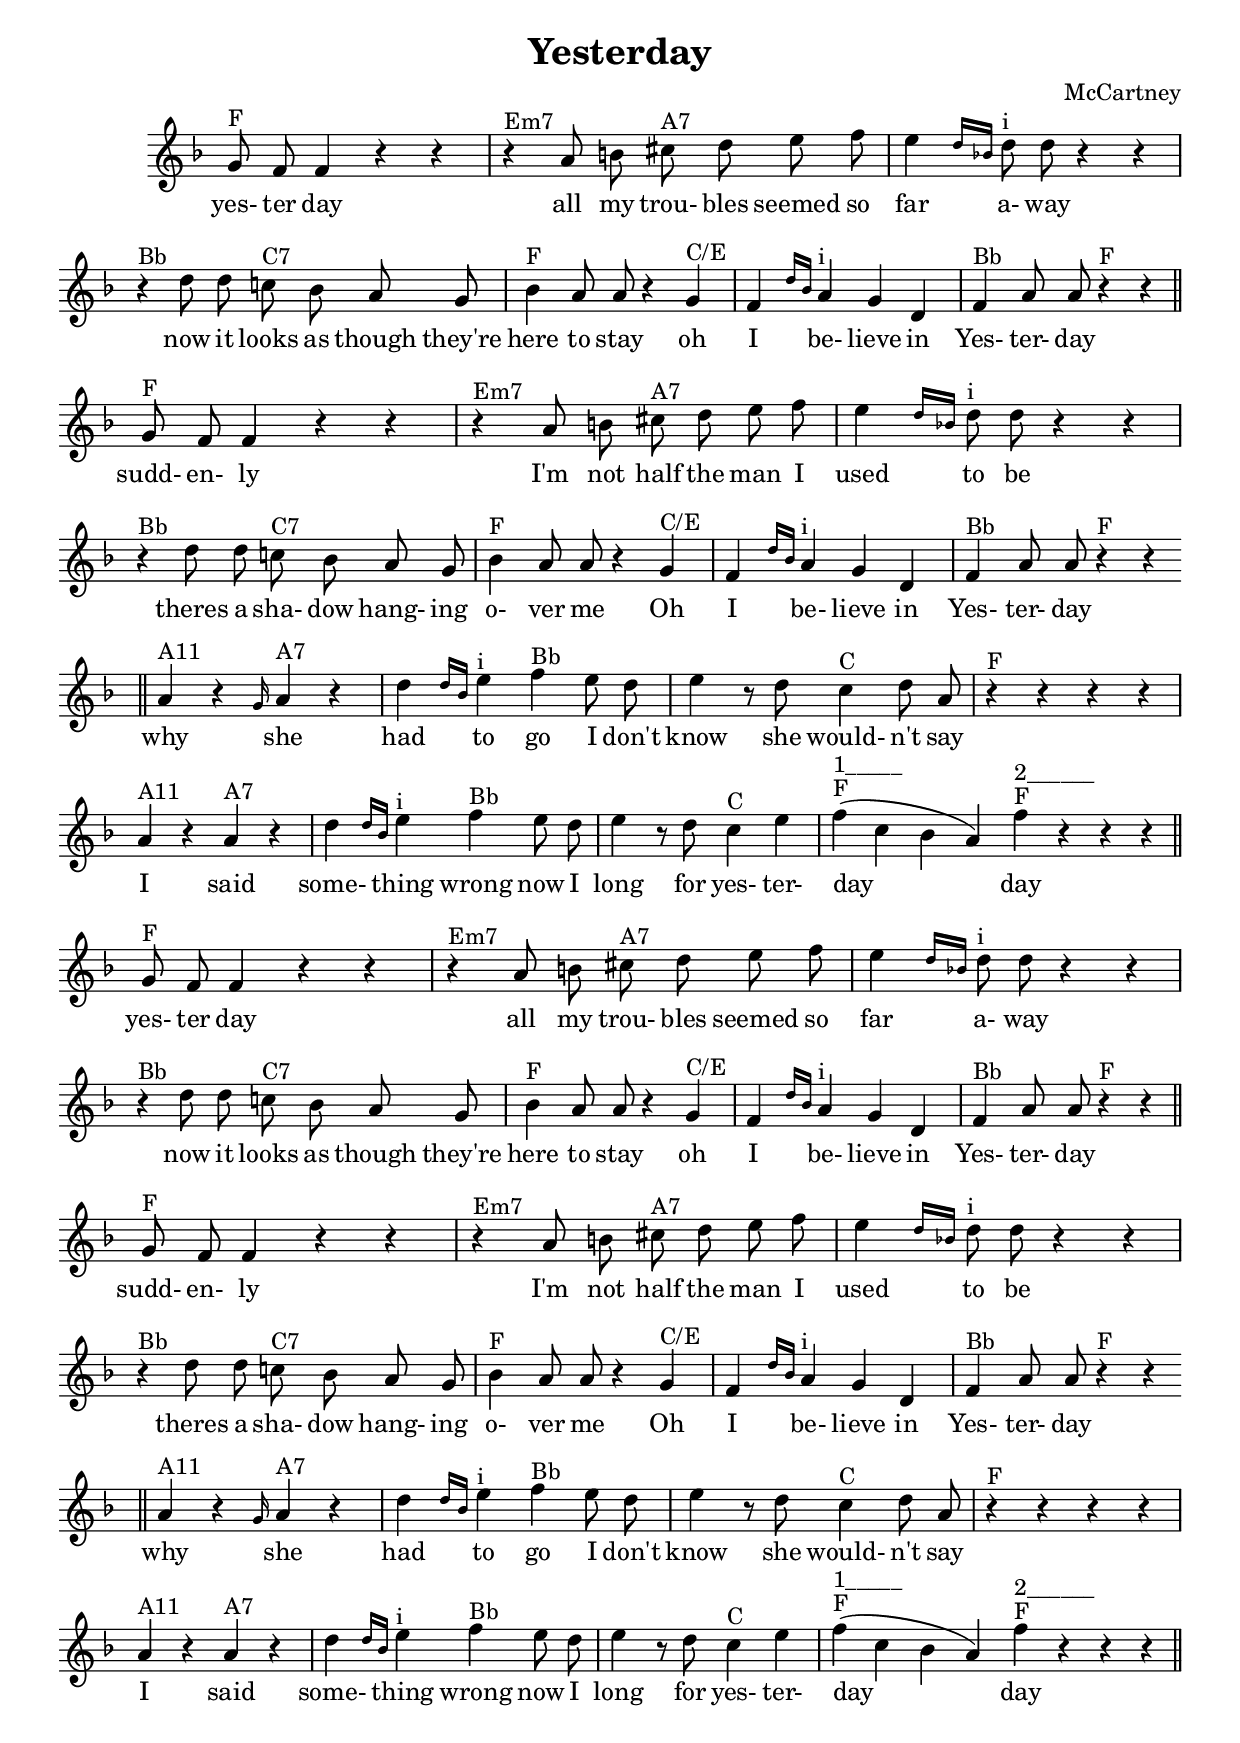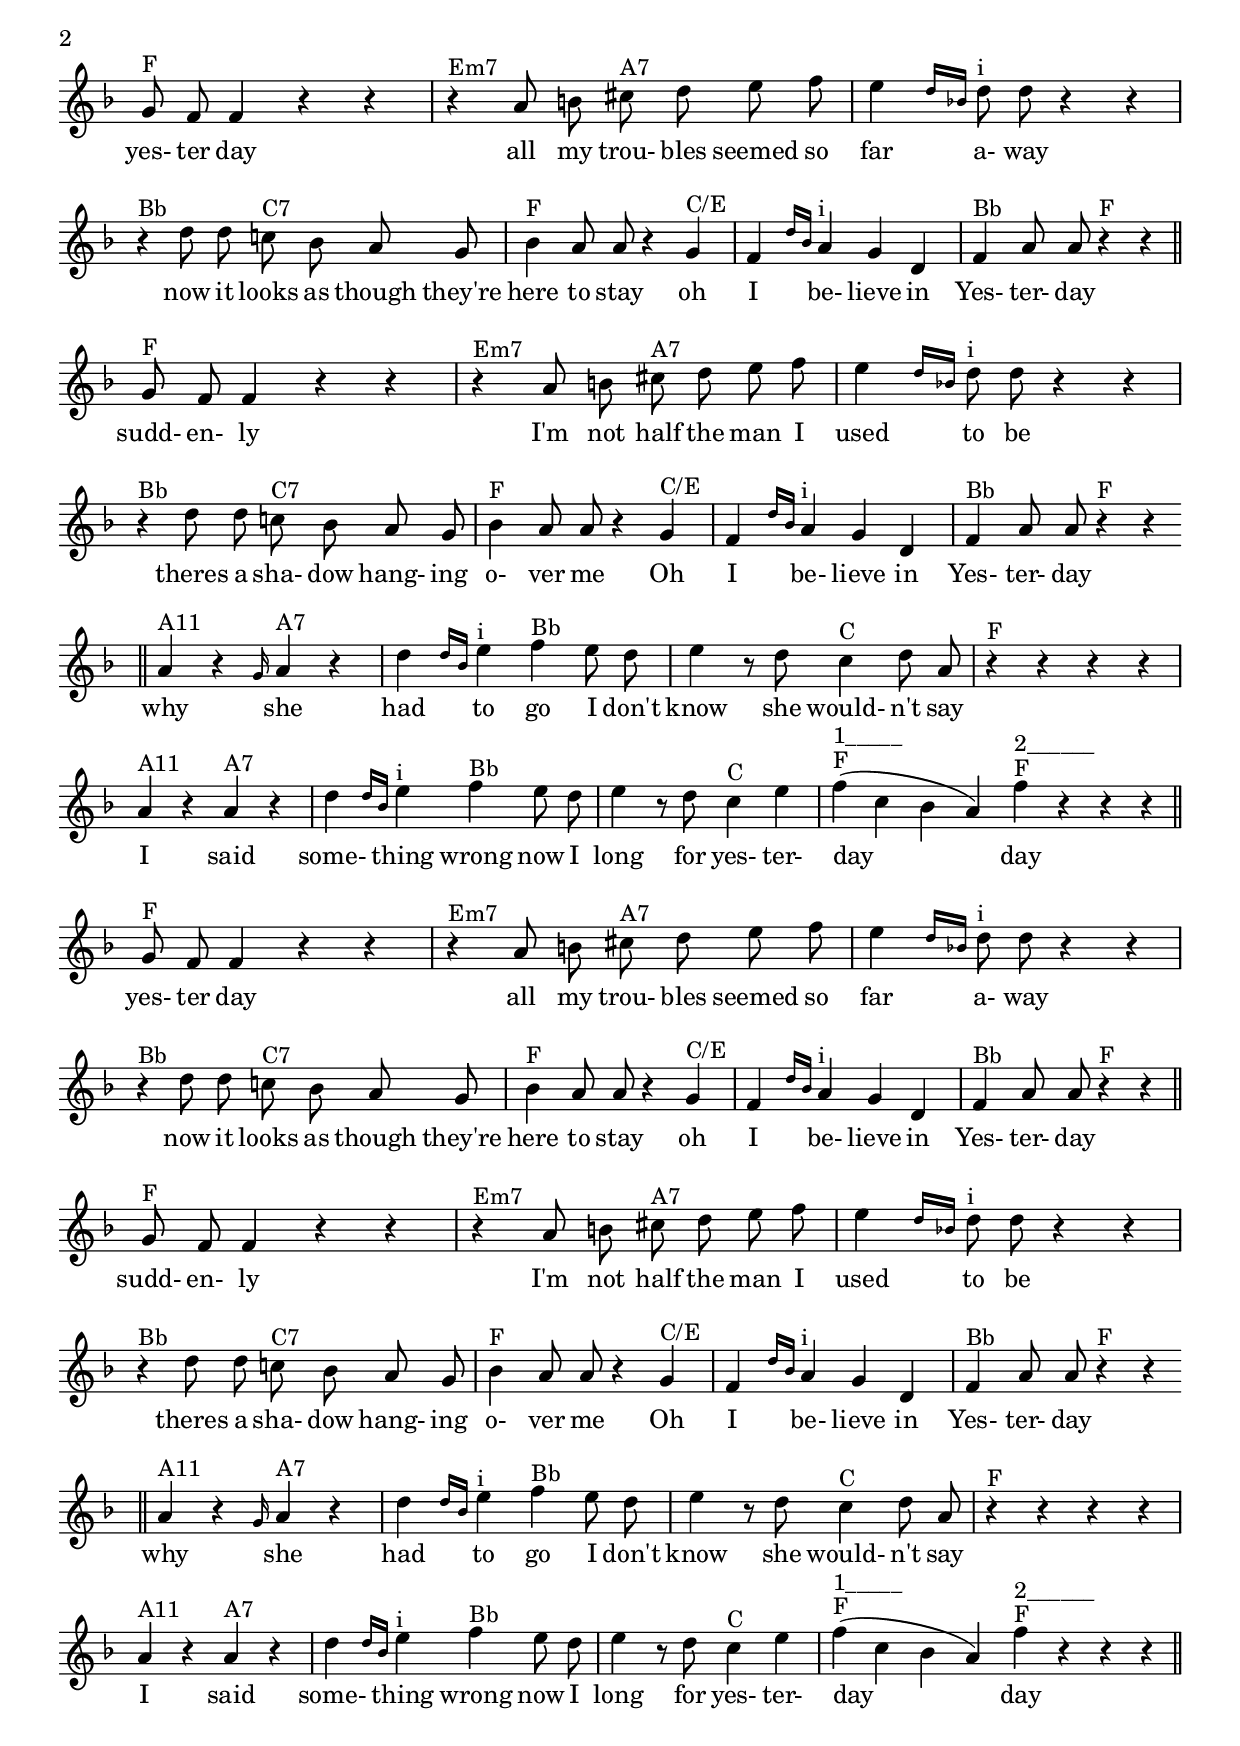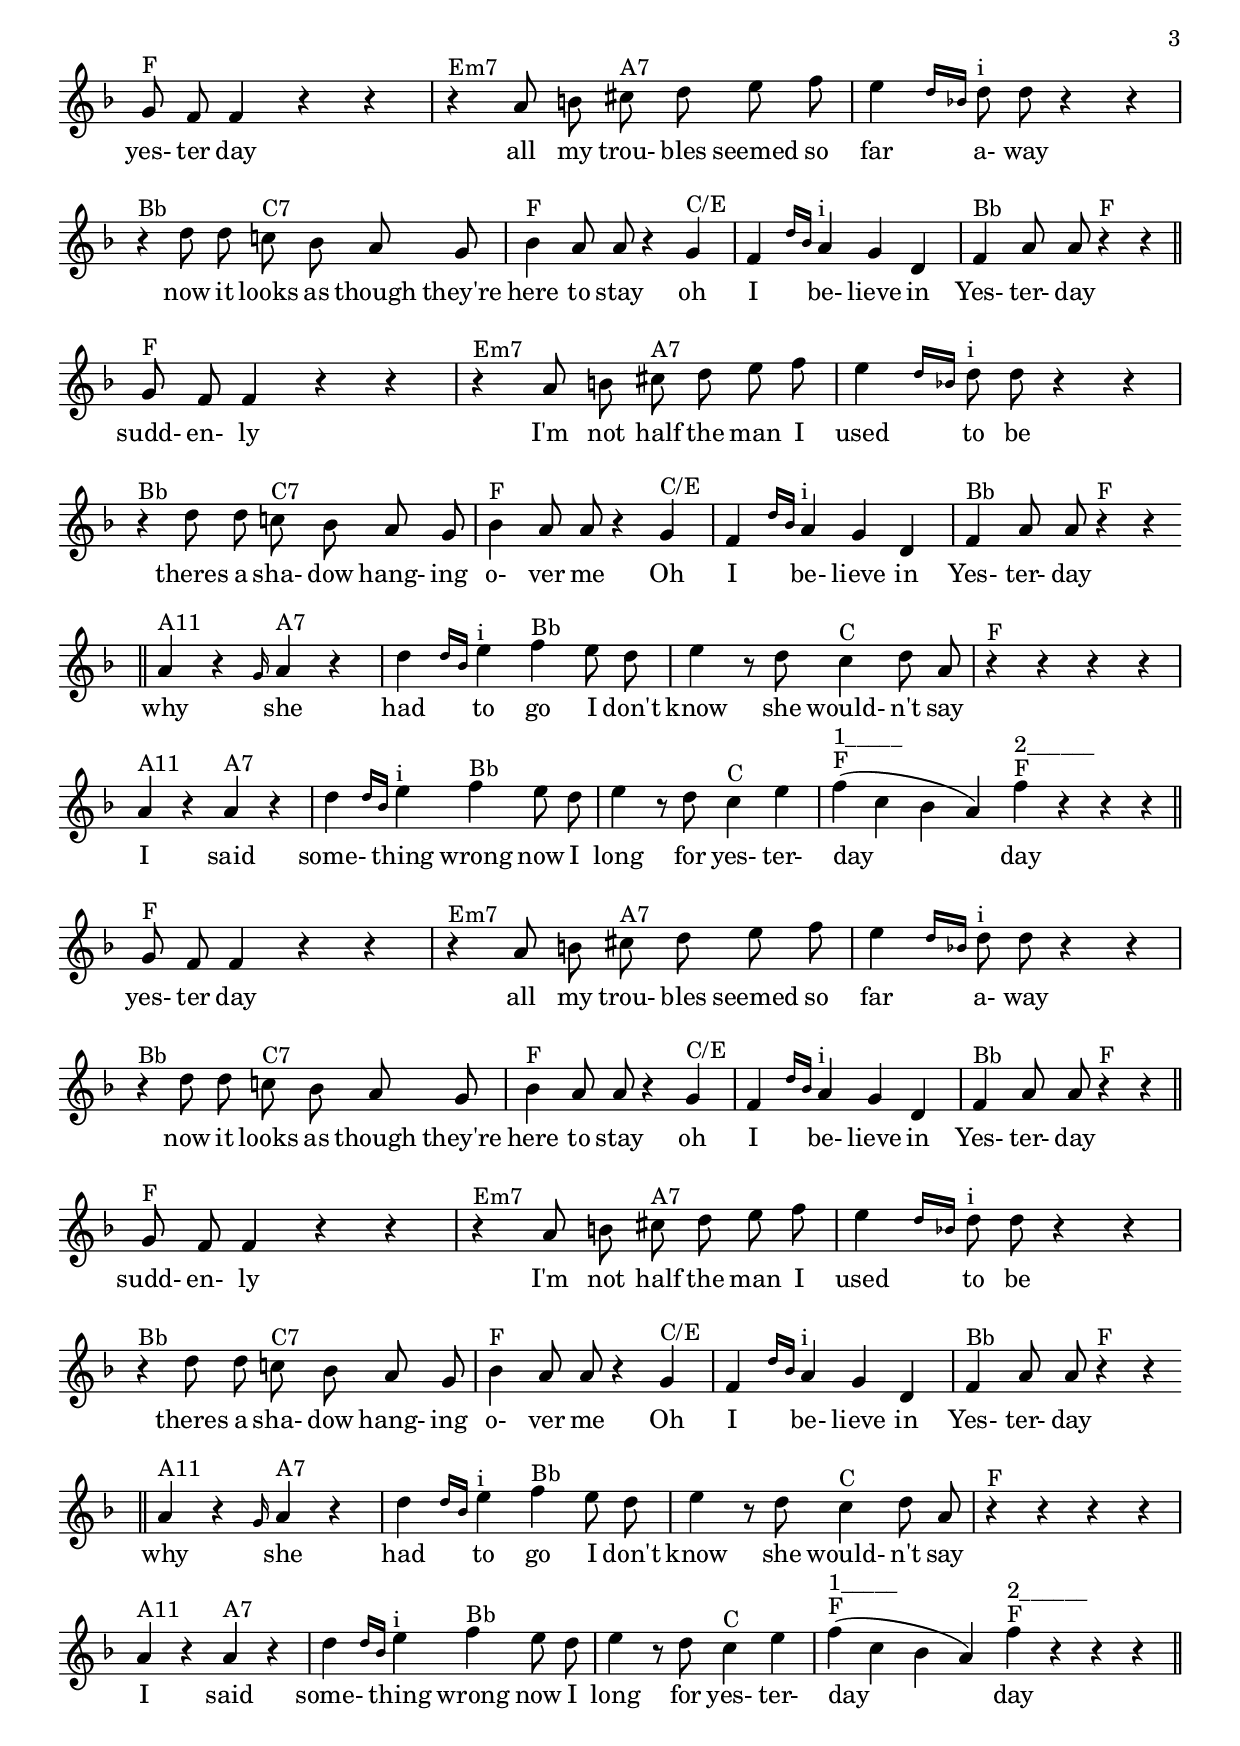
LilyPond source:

#(ly:set-option 'midi-extension "mid")
\version "2.12.3"
\include "english.ly"
\header{
title = "Yesterday"
composer = "McCartney"
}
%{

%}
melody = {
\once \override Staff.TimeSignature #'stencil = ##f
\clef treble
\key c \major
\autoBeamOn
\cadenzaOn


 d'8^"F" c'8 c'4 r4 r4 \bar "|"  r4^"Em7" e'8 fs'8 gs'8^"A7" a'8 b'8 c''8 \bar "|"  b'4 \grace {a'16[ f'16]}a'8^"i" a'8 r4 r4 \bar "|"  \break
\grace s64 r4^"Bb" a'8 a'8 g'8^"C7" f'8 e'8 d'8 \bar "|"  f'4^"F" e'8 e'8 r4 d'4^"C/E" \bar "|"  c'4 \grace {a'16[ f'16]}e'4^"i" d'4 a4 \bar "|"  c'4^"Bb" e'8 e'8 r4^"F" r4 \bar "||"   \break
\grace s64 d'8^"F" c'8 c'4 r4 r4 \bar "|"  r4^"Em7" e'8 fs'8 gs'8^"A7" a'8 b'8 c''8 \bar "|"  b'4 \grace {a'16[ f'16]}a'8^"i" a'8 r4 r4 \bar "|"  \break
\grace s64 r4^"Bb" a'8 a'8 g'8^"C7" f'8 e'8 d'8 \bar "|"  f'4^"F" e'8 e'8 r4 d'4^"C/E" \bar "|"  c'4 \grace {a'16[ f'16]}e'4^"i" d'4 a4 \bar "|"  c'4^"Bb" e'8 e'8 r4^"F" r4 \bar ":|"  \break
\grace s64 \bar "||"   e'4^"A11" r4 \grace {d'16}e'4^"A7" r4 \bar "|"  a'4 \grace {a'16[ f'16]}b'4^"i" c''4^"Bb" b'8 a'8 \bar "|"  b'4 r8 a'8 g'4^"C" a'8 e'8 \bar "|"  r4^"F" r4 r4 r4 \bar "|"  \break
\grace s64 e'4^"A11" r4 e'4^"A7" r4 \bar "|"  a'4 \grace {a'16[ f'16]}b'4^"i" c''4^"Bb" b'8 a'8 \bar "|"  b'4 r8 a'8 g'4^"C" b'4 \bar "|"  c''4(^"F"^"1_____" g'4 f'4 e'4) \bar ":|"  c''4^"F"^"2______" r4 r4 r4 \bar "||"   \break
\grace s64 d'8^"F" c'8 c'4 r4 r4 \bar "|"  r4^"Em7" e'8 fs'8 gs'8^"A7" a'8 b'8 c''8 \bar "|"  b'4 \grace {a'16[ f'16]}a'8^"i" a'8 r4 r4 \bar "|"  \break
\grace s64 r4^"Bb" a'8 a'8 g'8^"C7" f'8 e'8 d'8 \bar "|"  f'4^"F" e'8 e'8 r4 d'4^"C/E" \bar "|"  c'4 \grace {a'16[ f'16]}e'4^"i" d'4 a4 \bar "|"  c'4^"Bb" e'8 e'8 r4^"F" r4 \bar "||"   \break
\grace s64 d'8^"F" c'8 c'4 r4 r4 \bar "|"  r4^"Em7" e'8 fs'8 gs'8^"A7" a'8 b'8 c''8 \bar "|"  b'4 \grace {a'16[ f'16]}a'8^"i" a'8 r4 r4 \bar "|"  \break
\grace s64 r4^"Bb" a'8 a'8 g'8^"C7" f'8 e'8 d'8 \bar "|"  f'4^"F" e'8 e'8 r4 d'4^"C/E" \bar "|"  c'4 \grace {a'16[ f'16]}e'4^"i" d'4 a4 \bar "|"  c'4^"Bb" e'8 e'8 r4^"F" r4 \bar ":|"  \break
\grace s64 \bar "||"   e'4^"A11" r4 \grace {d'16}e'4^"A7" r4 \bar "|"  a'4 \grace {a'16[ f'16]}b'4^"i" c''4^"Bb" b'8 a'8 \bar "|"  b'4 r8 a'8 g'4^"C" a'8 e'8 \bar "|"  r4^"F" r4 r4 r4 \bar "|"  \break
\grace s64 e'4^"A11" r4 e'4^"A7" r4 \bar "|"  a'4 \grace {a'16[ f'16]}b'4^"i" c''4^"Bb" b'8 a'8 \bar "|"  b'4 r8 a'8 g'4^"C" b'4 \bar "|"  c''4(^"F"^"1_____" g'4 f'4 e'4) \bar ":|"  c''4^"F"^"2______" r4 r4 r4 \bar "||"   \break
\grace s64 d'8^"F" c'8 c'4 r4 r4 \bar "|"  r4^"Em7" e'8 fs'8 gs'8^"A7" a'8 b'8 c''8 \bar "|"  b'4 \grace {a'16[ f'16]}a'8^"i" a'8 r4 r4 \bar "|"  \break
\grace s64 r4^"Bb" a'8 a'8 g'8^"C7" f'8 e'8 d'8 \bar "|"  f'4^"F" e'8 e'8 r4 d'4^"C/E" \bar "|"  c'4 \grace {a'16[ f'16]}e'4^"i" d'4 a4 \bar "|"  c'4^"Bb" e'8 e'8 r4^"F" r4 \bar "||"   \break
\grace s64 d'8^"F" c'8 c'4 r4 r4 \bar "|"  r4^"Em7" e'8 fs'8 gs'8^"A7" a'8 b'8 c''8 \bar "|"  b'4 \grace {a'16[ f'16]}a'8^"i" a'8 r4 r4 \bar "|"  \break
\grace s64 r4^"Bb" a'8 a'8 g'8^"C7" f'8 e'8 d'8 \bar "|"  f'4^"F" e'8 e'8 r4 d'4^"C/E" \bar "|"  c'4 \grace {a'16[ f'16]}e'4^"i" d'4 a4 \bar "|"  c'4^"Bb" e'8 e'8 r4^"F" r4 \bar ":|"  \break
\grace s64 \bar "||"   e'4^"A11" r4 \grace {d'16}e'4^"A7" r4 \bar "|"  a'4 \grace {a'16[ f'16]}b'4^"i" c''4^"Bb" b'8 a'8 \bar "|"  b'4 r8 a'8 g'4^"C" a'8 e'8 \bar "|"  r4^"F" r4 r4 r4 \bar "|"  \break
\grace s64 e'4^"A11" r4 e'4^"A7" r4 \bar "|"  a'4 \grace {a'16[ f'16]}b'4^"i" c''4^"Bb" b'8 a'8 \bar "|"  b'4 r8 a'8 g'4^"C" b'4 \bar "|"  c''4(^"F"^"1_____" g'4 f'4 e'4) \bar ":|"  c''4^"F"^"2______" r4 r4 r4 \bar "||"   \break
\grace s64 d'8^"F" c'8 c'4 r4 r4 \bar "|"  r4^"Em7" e'8 fs'8 gs'8^"A7" a'8 b'8 c''8 \bar "|"  b'4 \grace {a'16[ f'16]}a'8^"i" a'8 r4 r4 \bar "|"  \break
\grace s64 r4^"Bb" a'8 a'8 g'8^"C7" f'8 e'8 d'8 \bar "|"  f'4^"F" e'8 e'8 r4 d'4^"C/E" \bar "|"  c'4 \grace {a'16[ f'16]}e'4^"i" d'4 a4 \bar "|"  c'4^"Bb" e'8 e'8 r4^"F" r4 \bar "||"   \break
\grace s64 d'8^"F" c'8 c'4 r4 r4 \bar "|"  r4^"Em7" e'8 fs'8 gs'8^"A7" a'8 b'8 c''8 \bar "|"  b'4 \grace {a'16[ f'16]}a'8^"i" a'8 r4 r4 \bar "|"  \break
\grace s64 r4^"Bb" a'8 a'8 g'8^"C7" f'8 e'8 d'8 \bar "|"  f'4^"F" e'8 e'8 r4 d'4^"C/E" \bar "|"  c'4 \grace {a'16[ f'16]}e'4^"i" d'4 a4 \bar "|"  c'4^"Bb" e'8 e'8 r4^"F" r4 \bar ":|"  \break
\grace s64 \bar "||"   e'4^"A11" r4 \grace {d'16}e'4^"A7" r4 \bar "|"  a'4 \grace {a'16[ f'16]}b'4^"i" c''4^"Bb" b'8 a'8 \bar "|"  b'4 r8 a'8 g'4^"C" a'8 e'8 \bar "|"  r4^"F" r4 r4 r4 \bar "|"  \break
\grace s64 e'4^"A11" r4 e'4^"A7" r4 \bar "|"  a'4 \grace {a'16[ f'16]}b'4^"i" c''4^"Bb" b'8 a'8 \bar "|"  b'4 r8 a'8 g'4^"C" b'4 \bar "|"  c''4(^"F"^"1_____" g'4 f'4 e'4) \bar ":|"  c''4^"F"^"2______" r4 r4 r4 \bar "||"   \break
\grace s64 d'8^"F" c'8 c'4 r4 r4 \bar "|"  r4^"Em7" e'8 fs'8 gs'8^"A7" a'8 b'8 c''8 \bar "|"  b'4 \grace {a'16[ f'16]}a'8^"i" a'8 r4 r4 \bar "|"  \break
\grace s64 r4^"Bb" a'8 a'8 g'8^"C7" f'8 e'8 d'8 \bar "|"  f'4^"F" e'8 e'8 r4 d'4^"C/E" \bar "|"  c'4 \grace {a'16[ f'16]}e'4^"i" d'4 a4 \bar "|"  c'4^"Bb" e'8 e'8 r4^"F" r4 \bar "||"   \break
\grace s64 d'8^"F" c'8 c'4 r4 r4 \bar "|"  r4^"Em7" e'8 fs'8 gs'8^"A7" a'8 b'8 c''8 \bar "|"  b'4 \grace {a'16[ f'16]}a'8^"i" a'8 r4 r4 \bar "|"  \break
\grace s64 r4^"Bb" a'8 a'8 g'8^"C7" f'8 e'8 d'8 \bar "|"  f'4^"F" e'8 e'8 r4 d'4^"C/E" \bar "|"  c'4 \grace {a'16[ f'16]}e'4^"i" d'4 a4 \bar "|"  c'4^"Bb" e'8 e'8 r4^"F" r4 \bar ":|"  \break
\grace s64 \bar "||"   e'4^"A11" r4 \grace {d'16}e'4^"A7" r4 \bar "|"  a'4 \grace {a'16[ f'16]}b'4^"i" c''4^"Bb" b'8 a'8 \bar "|"  b'4 r8 a'8 g'4^"C" a'8 e'8 \bar "|"  r4^"F" r4 r4 r4 \bar "|"  \break
\grace s64 e'4^"A11" r4 e'4^"A7" r4 \bar "|"  a'4 \grace {a'16[ f'16]}b'4^"i" c''4^"Bb" b'8 a'8 \bar "|"  b'4 r8 a'8 g'4^"C" b'4 \bar "|"  c''4(^"F"^"1_____" g'4 f'4 e'4) \bar ":|"  c''4^"F"^"2______" r4 r4 r4 \bar "||"   \break
\grace s64 d'8^"F" c'8 c'4 r4 r4 \bar "|"  r4^"Em7" e'8 fs'8 gs'8^"A7" a'8 b'8 c''8 \bar "|"  b'4 \grace {a'16[ f'16]}a'8^"i" a'8 r4 r4 \bar "|"  \break
\grace s64 r4^"Bb" a'8 a'8 g'8^"C7" f'8 e'8 d'8 \bar "|"  f'4^"F" e'8 e'8 r4 d'4^"C/E" \bar "|"  c'4 \grace {a'16[ f'16]}e'4^"i" d'4 a4 \bar "|"  c'4^"Bb" e'8 e'8 r4^"F" r4 \bar "||"   \break
\grace s64 d'8^"F" c'8 c'4 r4 r4 \bar "|"  r4^"Em7" e'8 fs'8 gs'8^"A7" a'8 b'8 c''8 \bar "|"  b'4 \grace {a'16[ f'16]}a'8^"i" a'8 r4 r4 \bar "|"  \break
\grace s64 r4^"Bb" a'8 a'8 g'8^"C7" f'8 e'8 d'8 \bar "|"  f'4^"F" e'8 e'8 r4 d'4^"C/E" \bar "|"  c'4 \grace {a'16[ f'16]}e'4^"i" d'4 a4 \bar "|"  c'4^"Bb" e'8 e'8 r4^"F" r4 \bar ":|"  \break
\grace s64 \bar "||"   e'4^"A11" r4 \grace {d'16}e'4^"A7" r4 \bar "|"  a'4 \grace {a'16[ f'16]}b'4^"i" c''4^"Bb" b'8 a'8 \bar "|"  b'4 r8 a'8 g'4^"C" a'8 e'8 \bar "|"  r4^"F" r4 r4 r4 \bar "|"  \break
\grace s64 e'4^"A11" r4 e'4^"A7" r4 \bar "|"  a'4 \grace {a'16[ f'16]}b'4^"i" c''4^"Bb" b'8 a'8 \bar "|"  b'4 r8 a'8 g'4^"C" b'4 \bar "|"  c''4(^"F"^"1_____" g'4 f'4 e'4) \bar ":|"  c''4^"F"^"2______" r4 r4 r4 \bar "||"   \break

}


text = \lyricmode {
yes- ter day all my trou- bles seemed so far a- way now it looks as though they're here to stay oh I be- lieve in Yes- ter- day sudd- en- ly I'm not half the man I used to be theres a sha- dow hang- ing o- ver me Oh I be- lieve in Yes- ter- day why she had to go I don't know she would- n't say I said some- thing wrong now I long for yes- ter- day    day yes- ter day all my trou- bles seemed so far a- way now it looks as though they're here to stay oh I be- lieve in Yes- ter- day sudd- en- ly I'm not half the man I used to be theres a sha- dow hang- ing o- ver me Oh I be- lieve in Yes- ter- day why she had to go I don't know she would- n't say I said some- thing wrong now I long for yes- ter- day    day yes- ter day all my trou- bles seemed so far a- way now it looks as though they're here to stay oh I be- lieve in Yes- ter- day sudd- en- ly I'm not half the man I used to be theres a sha- dow hang- ing o- ver me Oh I be- lieve in Yes- ter- day why she had to go I don't know she would- n't say I said some- thing wrong now I long for yes- ter- day    day yes- ter day all my trou- bles seemed so far a- way now it looks as though they're here to stay oh I be- lieve in Yes- ter- day sudd- en- ly I'm not half the man I used to be theres a sha- dow hang- ing o- ver me Oh I be- lieve in Yes- ter- day why she had to go I don't know she would- n't say I said some- thing wrong now I long for yes- ter- day    day yes- ter day all my trou- bles seemed so far a- way now it looks as though they're here to stay oh I be- lieve in Yes- ter- day sudd- en- ly I'm not half the man I used to be theres a sha- dow hang- ing o- ver me Oh I be- lieve in Yes- ter- day why she had to go I don't know she would- n't say I said some- thing wrong now I long for yes- ter- day    day yes- ter day all my trou- bles seemed so far a- way now it looks as though they're here to stay oh I be- lieve in Yes- ter- day sudd- en- ly I'm not half the man I used to be theres a sha- dow hang- ing o- ver me Oh I be- lieve in Yes- ter- day why she had to go I don't know she would- n't say I said some- thing wrong now I long for yes- ter- day    day 
}

\score{
\transpose c' f'
<<
\new Voice = "one" {
\melody
}
\new Lyrics \lyricsto "one" \text
>>
\layout {
\context {
\Score
\remove "Bar_number_engraver"
}
}
\midi {
\context {
\Score
tempoWholesPerMinute = #(ly:make-moment 200 4)
}
}
}